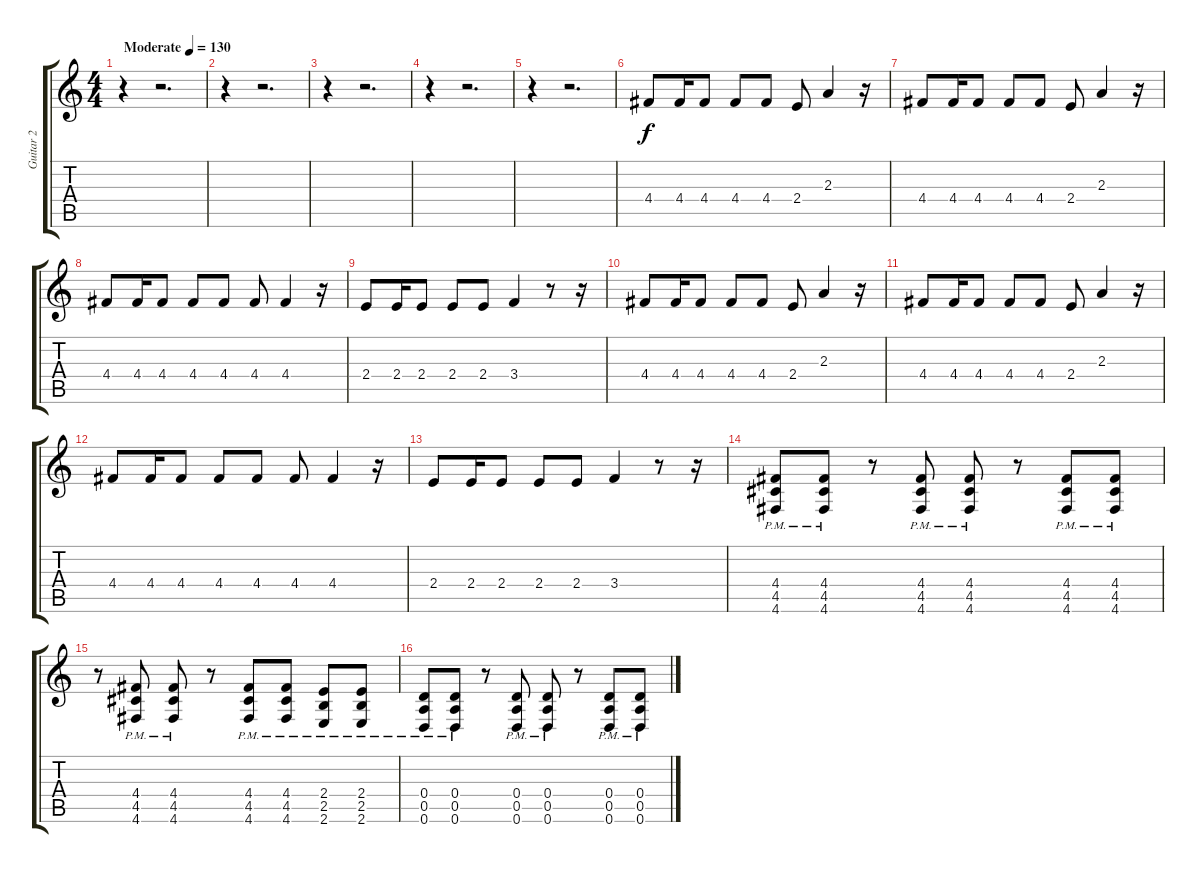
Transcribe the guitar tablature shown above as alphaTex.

\track ("Guitar 2" "Guitar 2") {instrument distortionguitar}
\staff {score tabs}
\tuning (E4 B3 G3 D3 A2 D2) {hide}
\ts (4 4)
\tempo (130 "Moderate")
\clef g2
\ks c
r.4{dy f instrument distortionguitar} r.2{d} |
r.4 r.2{d} |
r.4 r.2{d} |
r.4 r.2{d} |
r.4 r.2{d} |
4.4.8 4.4.16 4.4.8 4.4.8 4.4.8 2.4.8 2.3.4 r.16 |
4.4.8 4.4.16 4.4.8 4.4.8 4.4.8 2.4.8 2.3.4 r.16 |
4.4.8 4.4.16 4.4.8 4.4.8 4.4.8 4.4.8 4.4.4 r.16 |
2.4.8 2.4.16 2.4.8 2.4.8 2.4.8 3.4.4 r.8 r.16 |
4.4.8 4.4.16 4.4.8 4.4.8 4.4.8 2.4.8 2.3.4 r.16 |
4.4.8 4.4.16 4.4.8 4.4.8 4.4.8 2.4.8 2.3.4 r.16 |
4.4.8 4.4.16 4.4.8 4.4.8 4.4.8 4.4.8 4.4.4 r.16 |
2.4.8 2.4.16 2.4.8 2.4.8 2.4.8 3.4.4 r.8 r.16 |
(4.4{pm} 4.5{pm} 4.6{pm}).8 (4.4{pm} 4.5{pm} 4.6{pm}).8 r.8 (4.4{pm} 4.5{pm} 4.6{pm}).8 (4.4{pm} 4.5{pm} 4.6{pm}).8 r.8 (4.4{pm} 4.5{pm} 4.6{pm}).8 (4.4{pm} 4.5{pm} 4.6{pm}).8 |
r.8 (4.4{pm} 4.5{pm} 4.6{pm}).8 (4.4{pm} 4.5{pm} 4.6{pm}).8 r.8 (4.4{pm} 4.5{pm} 4.6{pm}).8 (4.4{pm} 4.5{pm} 4.6{pm}).8 (2.4{pm} 2.5{pm} 2.6{pm}).8 (2.4{pm} 2.5{pm} 2.6{pm}).8 |
(0.4{pm} 0.5{pm} 0.6).8 (0.4{pm} 0.5{pm} 0.6).8 r.8 (0.4{pm} 0.5{pm} 0.6).8 (0.4{pm} 0.5{pm} 0.6).8 r.8 (0.4{pm} 0.5{pm} 0.6).8 (0.4{pm} 0.5{pm} 0.6).8
